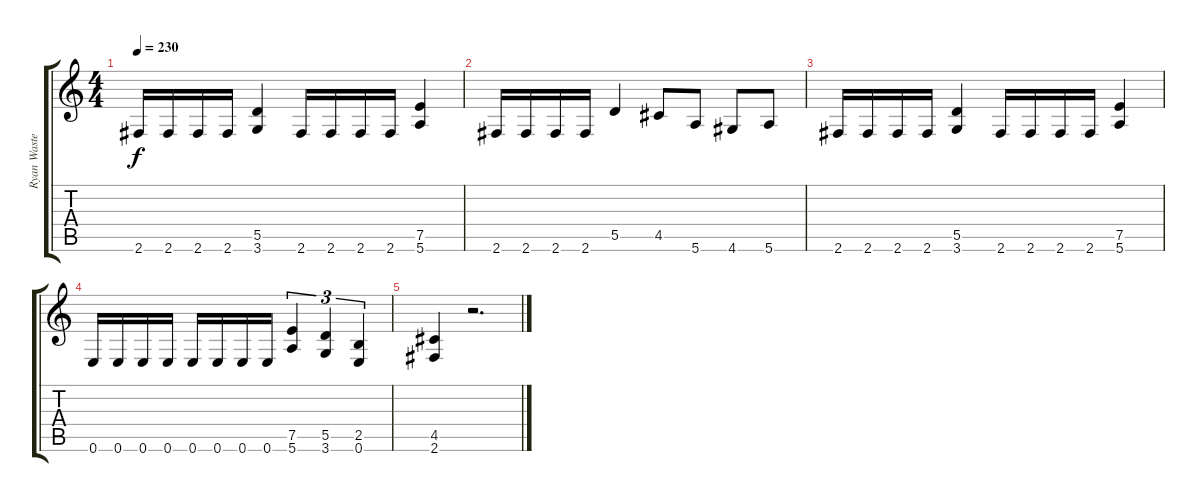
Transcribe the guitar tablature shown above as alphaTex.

\track ("Ryan Waste (Left)" "Ryan Waste") {instrument distortionguitar}
\staff {score tabs}
\tuning (E4 B3 G3 D3 A2 E2) {hide}
\ts (4 4)
\tempo 230
\clef g2
\ks c
2.6.16{dy f} 2.6.16 2.6.16 2.6.16 (5.5 3.6).4 2.6.16 2.6.16 2.6.16 2.6.16 (7.5 5.6).4 |
2.6.16 2.6.16 2.6.16 2.6.16 5.5.4 4.5.8 5.6.8 4.6.8 5.6.8 |
2.6.16 2.6.16 2.6.16 2.6.16 (5.5 3.6).4 2.6.16 2.6.16 2.6.16 2.6.16 (7.5 5.6).4 |
0.6.16 0.6.16 0.6.16 0.6.16 0.6.16 0.6.16 0.6.16 0.6.16 (7.5 5.6).4{tu (3 2)} (5.5 3.6).4{tu (3 2)} (2.5 0.6).4{tu (3 2)} |
(4.5 2.6).4 r.2{d}
